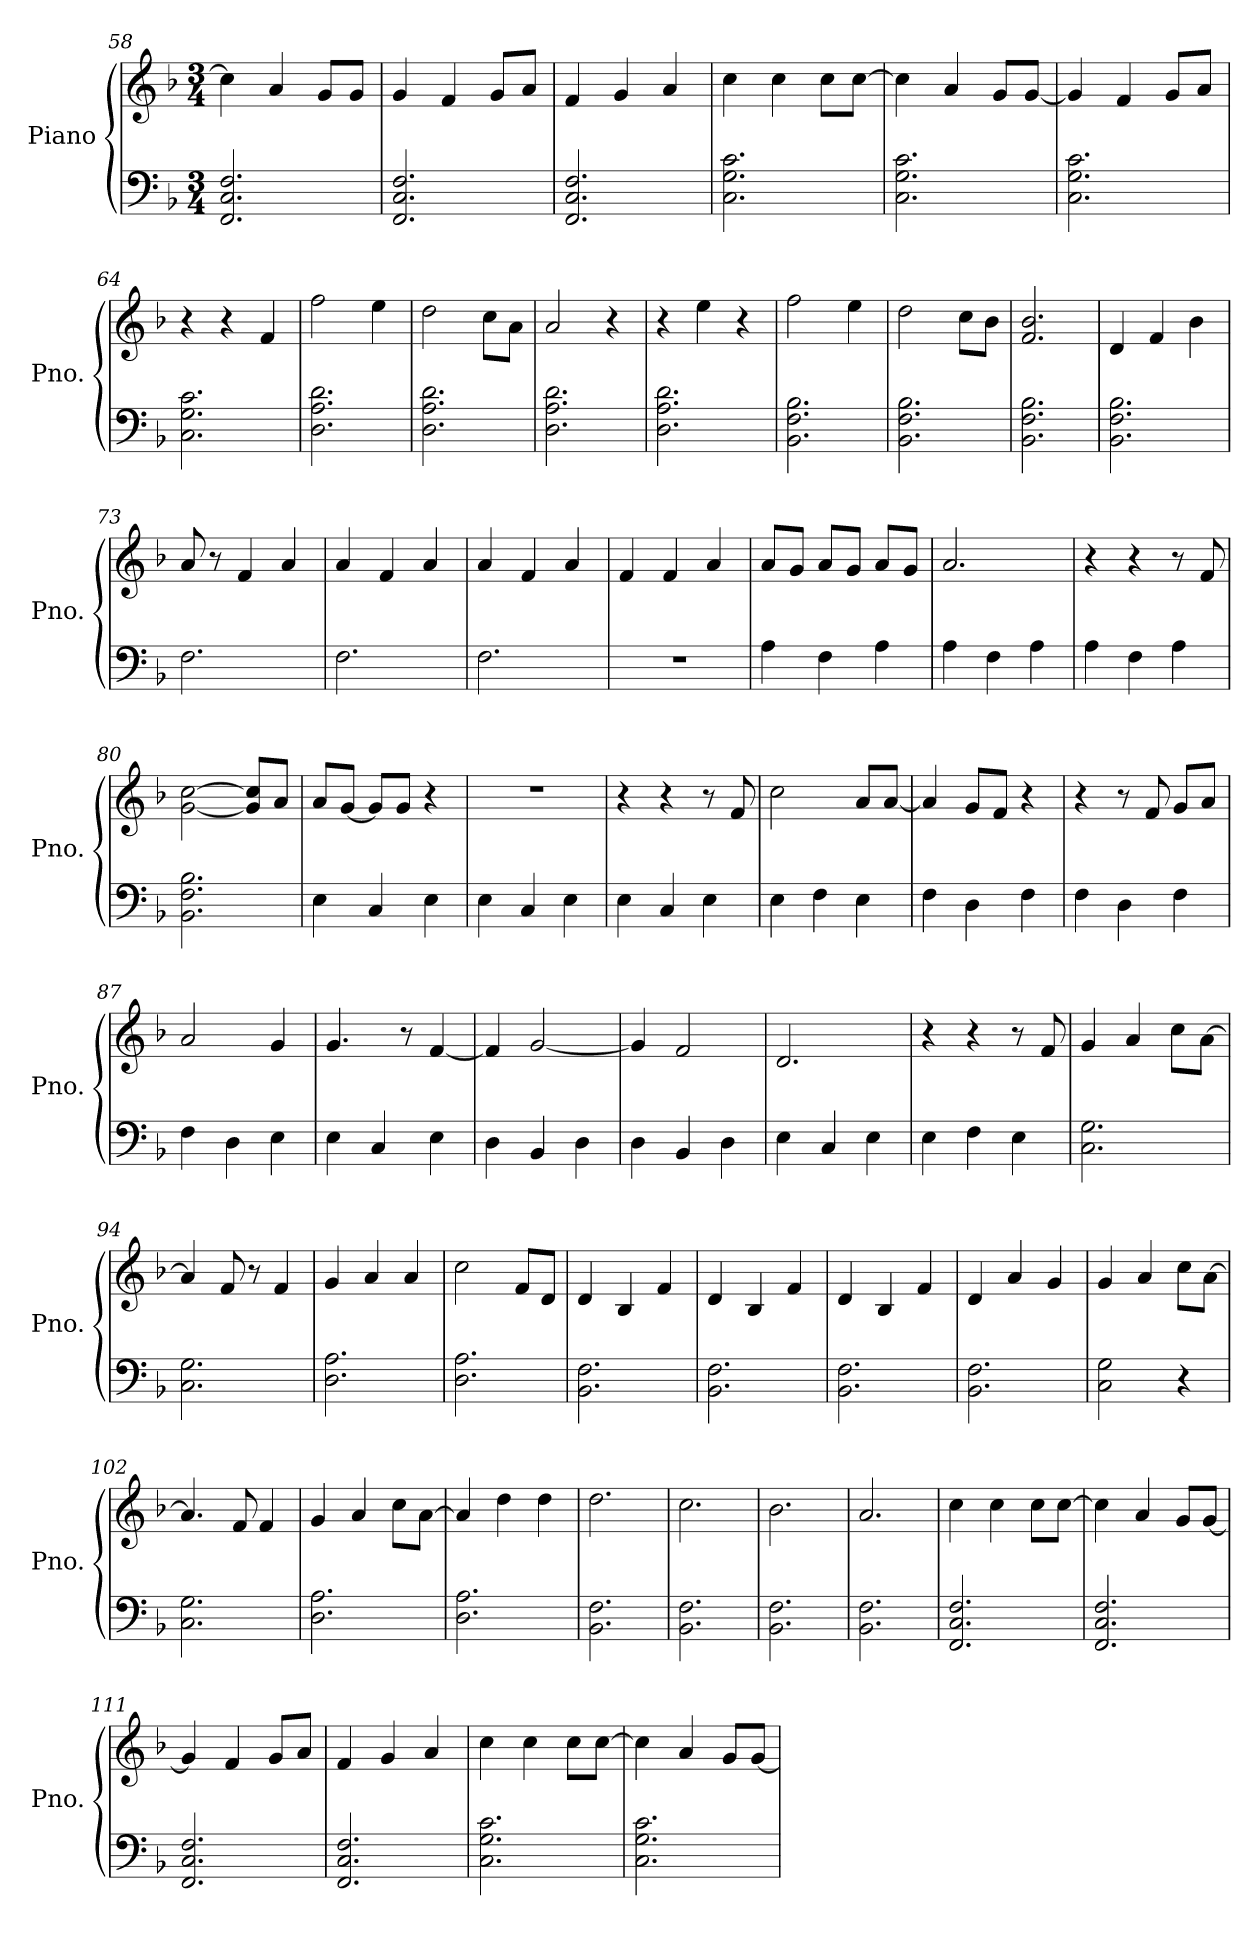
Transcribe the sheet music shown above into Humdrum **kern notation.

**kern	**kern
*part1	*part1
*staff2	*staff1
*I"Piano	*
*I'Pno.	*
*clefF4	*clefG2
*k[b-]	*k[b-]
*M3/4	*M3/4
=58	=58
2.FF/ 2.C/ 2.F/	4cc\]
.	4a/
.	8g/L
.	8g/J
=59	=59
2.FF/ 2.C/ 2.F/	4g/
.	4f/
.	8g/L
.	8a/J
=60	=60
2.FF/ 2.C/ 2.F/	4f/
.	4g/
.	4a/
=61	=61
2.C\ 2.G\ 2.c\	4cc\
.	4cc\
.	8cc\L
.	[8cc\J
!!LO:LB:g=z
=62	=62
2.C\ 2.G\ 2.c\	4cc\]
.	4a/
.	8g/L
.	[8g/J
=63	=63
2.C\ 2.G\ 2.c\	4g/]
.	4f/
.	8g/L
.	8a/J
=64	=64
2.C\ 2.G\ 2.c\	4r
.	4r
.	4f/
=65	=65
2.D\ 2.A\ 2.d\	2ff\
.	4ee\
=66	=66
2.D\ 2.A\ 2.d\	2dd\
.	8cc\L
.	8a\J
=67	=67
2.D\ 2.A\ 2.d\	2a/
.	4r
=68	=68
2.D\ 2.A\ 2.d\	4r
.	4ee\
.	4r
=69	=69
2.BB-\ 2.F\ 2.B-\	2ff\
.	4ee\
=70	=70
2.BB-\ 2.F\ 2.B-\	2dd\
.	8cc\L
.	8b-\J
=71	=71
2.BB-\ 2.F\ 2.B-\	2.f/ 2.b-/
=72	=72
2.BB-\ 2.F\ 2.B-\	4d/
.	4f/
.	4b-\
!!LO:LB:g=z
=73	=73
2.F\	8a/
.	8r
.	4f/
.	4a/
=74	=74
2.F\	4a/
.	4f/
.	4a/
=75	=75
2.F\	4a/
.	4f/
.	4a/
=76	=76
2.r	4f/
.	4f/
.	4a/
=77	=77
4A\	8a/L
.	8g/J
4F\	8a/L
.	8g/J
4A\	8a/L
.	8g/J
=78	=78
4A\	2.a/
4F\	.
4A\	.
=79	=79
4A\	4r
4F\	4r
4A\	8r
.	8f/
=80	=80
2.BB-\ 2.F\ 2.B-\	[2g\ [2cc\
.	8g/] 8cc/]L
.	8a/J
=81	=81
4E\	8a/L
.	[8g/J
4C/	8g/L]
.	8g/J
4E\	4r
!!LO:LB:g=z
=82	=82
4E\	2.r
4C/	.
4E\	.
=83	=83
4E\	4r
4C/	4r
4E\	8r
.	8f/
=84	=84
4E\	2cc\
4F\	.
4E\	8a/L
.	[8a/J
=85	=85
4F\	4a/]
4D\	8g/L
.	8f/J
4F\	4r
=86	=86
4F\	4r
4D\	8r
.	8f/
4F\	8g/L
.	8a/J
=87	=87
4F\	2a/
4D\	.
4E\	4g/
=88	=88
4E\	4.g/
4C/	.
.	8r
4E\	[4f/
=89	=89
4D\	4f/]
4BB-/	[2g/
4D\	.
=90	=90
4D\	4g/]
4BB-/	2f/
4D\	.
=91	=91
4E\	2.d/
4C/	.
4E\	.
!!LO:LB:g=z
=92	=92
4E\	4r
4F\	4r
4E\	8r
.	8f/
=93	=93
2.C\ 2.G\	4g/
.	4a/
.	8cc\L
.	[8a\J
=94	=94
2.C\ 2.G\	4a/]
.	8f/
.	8r
.	4f/
=95	=95
2.D\ 2.A\	4g/
.	4a/
.	4a/
=96	=96
2.D\ 2.A\	2cc\
.	8f/L
.	8d/J
=97	=97
2.BB-\ 2.F\	4d/
.	4B-/
.	4f/
=98	=98
2.BB-\ 2.F\	4d/
.	4B-/
.	4f/
=99	=99
2.BB-\ 2.F\	4d/
.	4B-/
.	4f/
=100	=100
2.BB-\ 2.F\	4d/
.	4a/
.	4g/
=101	=101
2C\ 2G\	4g/
.	4a/
4r	8cc\L
.	[8a\J
!!LO:PB:g=z
=102	=102
2.C\ 2.G\	4.a/]
.	8f/
.	4f/
=103	=103
2.D\ 2.A\	4g/
.	4a/
.	8cc\L
.	[8a\J
=104	=104
2.D\ 2.A\	4a/]
.	4dd\
.	4dd\
=105	=105
2.BB-\ 2.F\	2.dd\
=106	=106
2.BB-\ 2.F\	2.cc\
=107	=107
2.BB-\ 2.F\	2.b-\
=108	=108
2.BB-\ 2.F\	2.a/
=109	=109
2.FF/ 2.C/ 2.F/	4cc\
.	4cc\
.	8cc\L
.	[8cc\J
=110	=110
2.FF/ 2.C/ 2.F/	4cc\]
.	4a/
.	8g/L
.	[8g/J
=111	=111
2.FF/ 2.C/ 2.F/	4g/]
.	4f/
.	8g/L
.	8a/J
=112	=112
2.FF/ 2.C/ 2.F/	4f/
.	4g/
.	4a/
!!LO:LB:g=z
=113	=113
2.C\ 2.G\ 2.c\	4cc\
.	4cc\
.	8cc\L
.	[8cc\J
=114	=114
2.C\ 2.G\ 2.c\	4cc\]
.	4a/
.	8g/L
.	[8g/J
=	=
*-	*-
